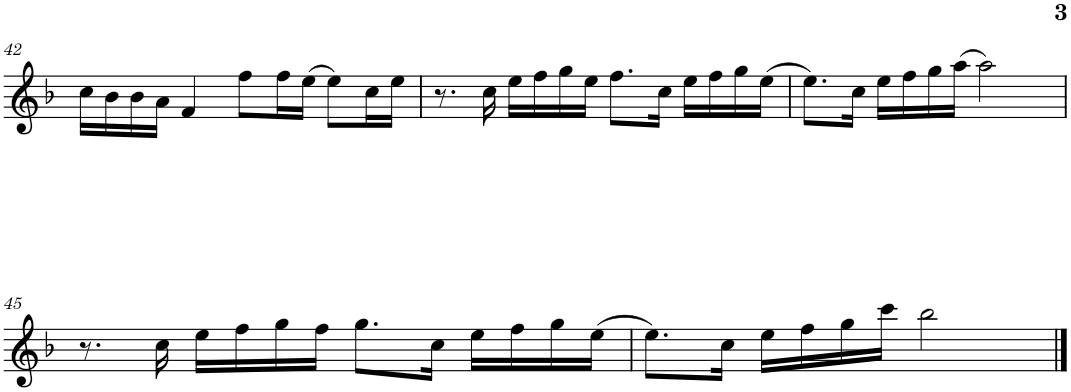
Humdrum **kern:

**kern
*part1
*staff1
*I"Piano
*I'Pno.
!!LO:PB:g=z
*clefG2
*k[b-]
*M4/4
=42
16cc\LL
16b-\
16b-\
16a\JJ
4f/
8ff\L
16ff\L
(16ee\JJ
8ee\L)
16cc\L
16ee\JJ
=43
8.r
16cc\
16ee\LL
16ff\
16gg\
16ee\JJ
8.ff\L
16cc\Jk
16ee\LL
16ff\
16gg\
(16ee\JJ
=44
8.ee\L)
16cc\Jk
16ee\LL
16ff\
16gg\
(16aa\JJ
2aa\)
!!LO:LB:g=z
=45
8.r
16cc\
16ee\LL
16ff\
16gg\
16ff\JJ
8.gg\L
16cc\Jk
16ee\LL
16ff\
16gg\
(16ee\JJ
=46
8.ee\L)
16cc\Jk
16ee\LL
16ff\
16gg\
16ccc\JJ
2bb-\
==
*-
